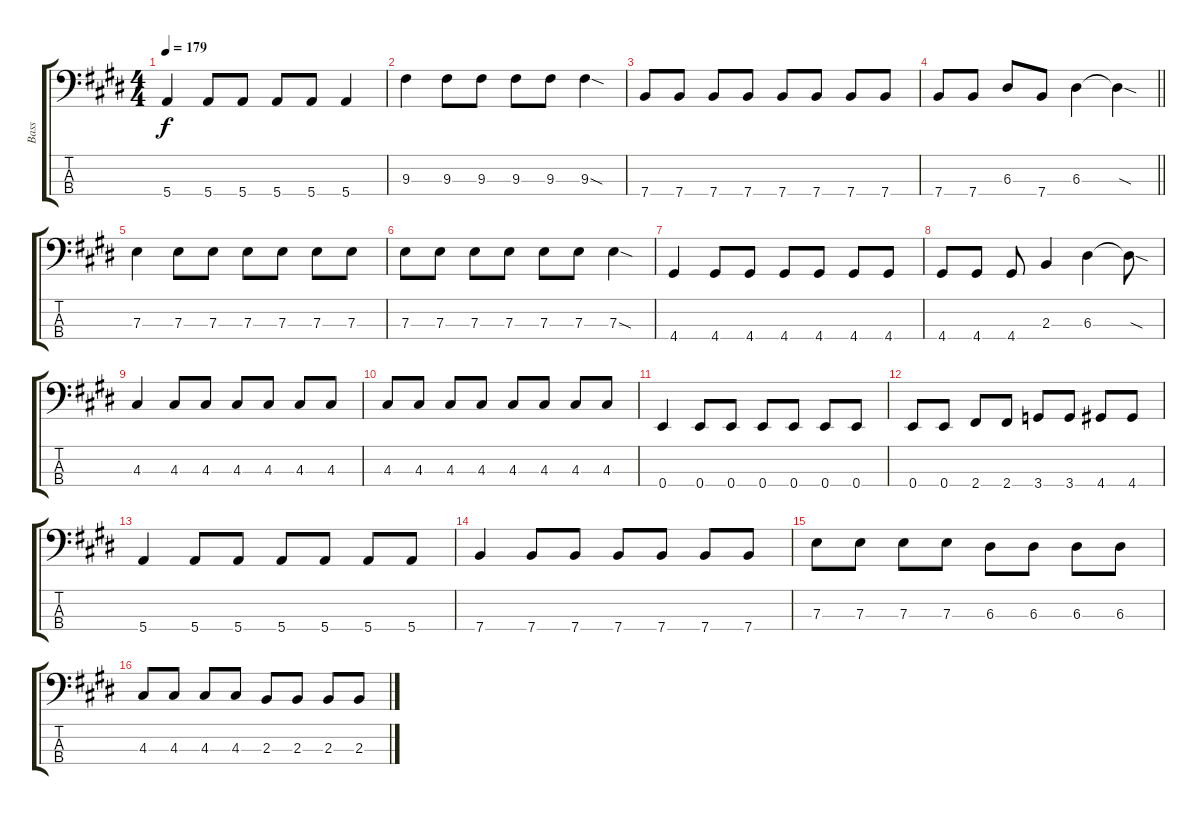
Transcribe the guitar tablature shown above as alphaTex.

\track ("Bass" "Bass") {instrument electricbassfinger}
\staff {score tabs}
\tuning (G2 D2 A1 E1) {hide}
\ts (4 4)
\tempo 179
\clef f4
\ks e
5.4.4{dy f} 5.4.8 5.4.8 5.4.8 5.4.8 5.4.4 |
9.3.4 9.3.8 9.3.8 9.3.8 9.3.8 9.3{sod}.4 |
7.4.8 7.4.8 7.4.8 7.4.8 7.4.8 7.4.8 7.4.8 7.4.8 |
\barLineRight lightlight
7.4.8 7.4.8 6.3.8 7.4.8 6.3.4 6.3{sod t}.4 |
7.3.4 7.3.8 7.3.8 7.3.8 7.3.8 7.3.8 7.3.8 |
7.3.8 7.3.8 7.3.8 7.3.8 7.3.8 7.3.8 7.3{sod}.4 |
4.4.4 4.4.8 4.4.8 4.4.8 4.4.8 4.4.8 4.4.8 |
4.4.8 4.4.8 4.4.8 2.3.4 6.3.4 6.3{sod t}.8 |
4.3.4 4.3.8 4.3.8 4.3.8 4.3.8 4.3.8 4.3.8 |
4.3.8 4.3.8 4.3.8 4.3.8 4.3.8 4.3.8 4.3.8 4.3.8 |
0.4.4 0.4.8 0.4.8 0.4.8 0.4.8 0.4.8 0.4.8 |
0.4.8 0.4.8 2.4.8 2.4.8 3.4.8 3.4.8 4.4.8 4.4.8 |
5.4.4 5.4.8 5.4.8 5.4.8 5.4.8 5.4.8 5.4.8 |
7.4.4 7.4.8 7.4.8 7.4.8 7.4.8 7.4.8 7.4.8 |
7.3.8 7.3.8 7.3.8 7.3.8 6.3.8 6.3.8 6.3.8 6.3.8 |
4.3.8 4.3.8 4.3.8 4.3.8 2.3.8 2.3.8 2.3.8 2.3.8
